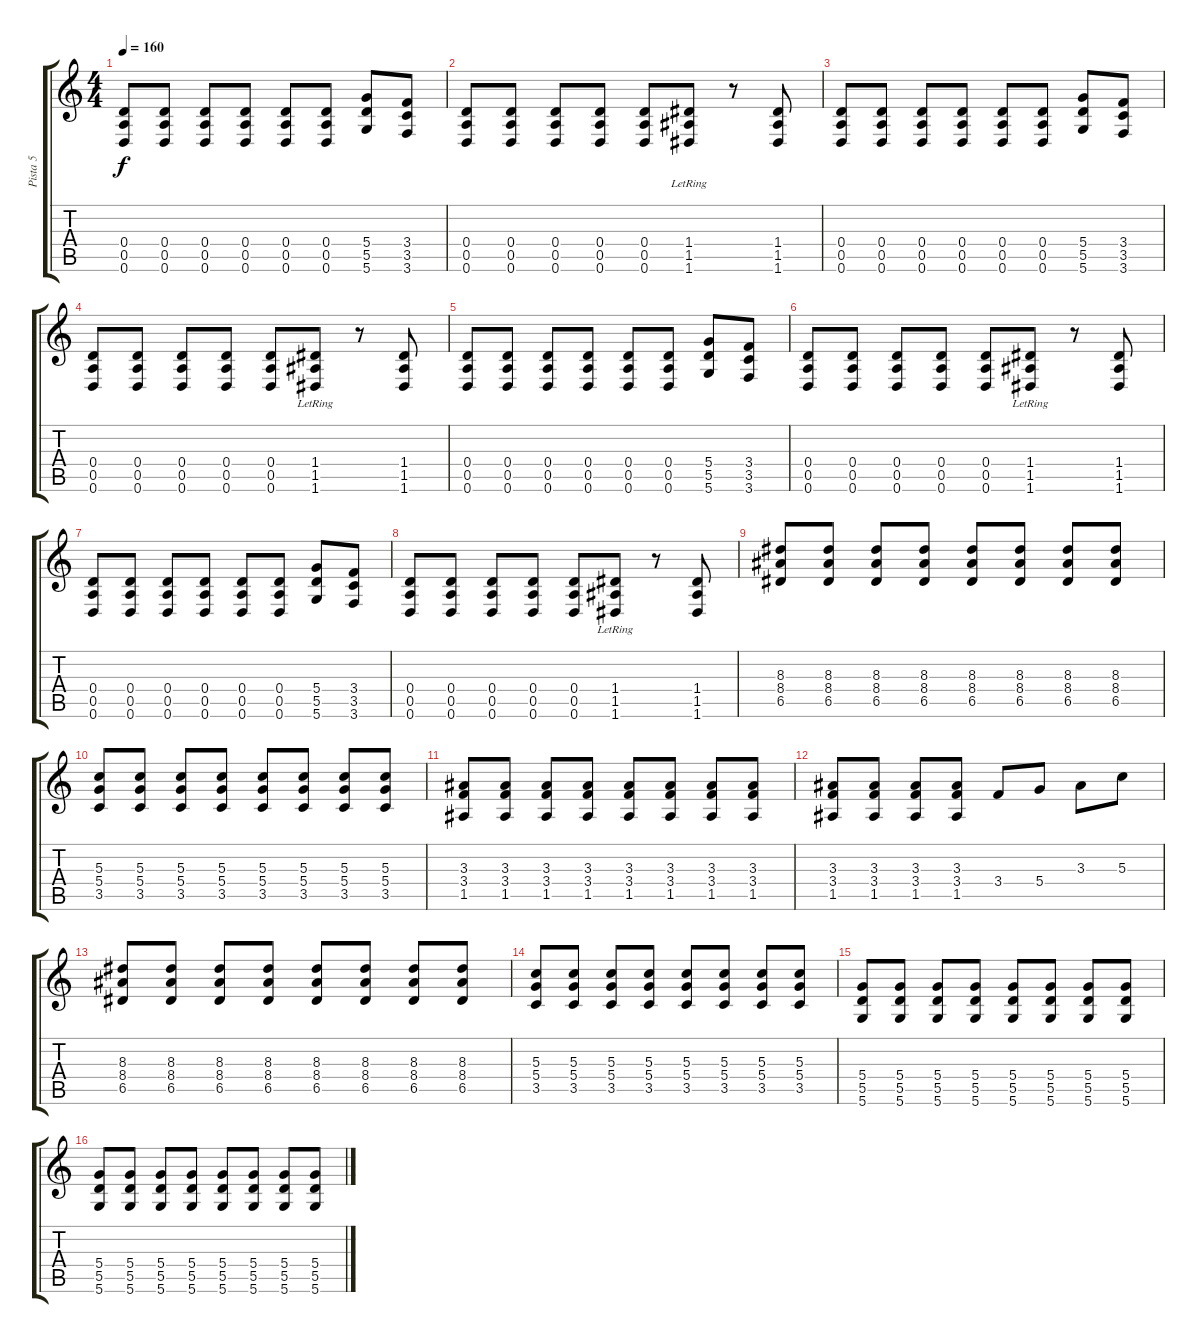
\track ("Pista 5" "Pista 5") {instrument distortionguitar}
\staff {score tabs}
\tuning (E4 B3 G3 D3 A2 D2) {hide}
\ts (4 4)
\tempo 160
\clef g2
\ks c
(0.4 0.5 0.6).8{dy f volume 15} (0.4 0.5 0.6).8 (0.4 0.5 0.6).8 (0.4 0.5 0.6).8 (0.4 0.5 0.6).8 (0.4 0.5 0.6).8 (5.4 5.5 5.6).8 (3.4 3.5 3.6).8 |
(0.4 0.5 0.6).8 (0.4 0.5 0.6).8 (0.4 0.5 0.6).8 (0.4 0.5 0.6).8 (0.4 0.5 0.6).8 (1.4{lr} 1.5{lr} 1.6{lr}).8 r.8 (1.4 1.5 1.6).8 |
(0.4 0.5 0.6).8{volume 15} (0.4 0.5 0.6).8 (0.4 0.5 0.6).8 (0.4 0.5 0.6).8 (0.4 0.5 0.6).8 (0.4 0.5 0.6).8 (5.4 5.5 5.6).8 (3.4 3.5 3.6).8 |
(0.4 0.5 0.6).8 (0.4 0.5 0.6).8 (0.4 0.5 0.6).8 (0.4 0.5 0.6).8 (0.4 0.5 0.6).8 (1.4{lr} 1.5{lr} 1.6{lr}).8 r.8 (1.4 1.5 1.6).8 |
(0.4 0.5 0.6).8{volume 15} (0.4 0.5 0.6).8 (0.4 0.5 0.6).8 (0.4 0.5 0.6).8 (0.4 0.5 0.6).8 (0.4 0.5 0.6).8 (5.4 5.5 5.6).8 (3.4 3.5 3.6).8 |
(0.4 0.5 0.6).8 (0.4 0.5 0.6).8 (0.4 0.5 0.6).8 (0.4 0.5 0.6).8 (0.4 0.5 0.6).8 (1.4{lr} 1.5{lr} 1.6{lr}).8 r.8 (1.4 1.5 1.6).8 |
(0.4 0.5 0.6).8{volume 15} (0.4 0.5 0.6).8 (0.4 0.5 0.6).8 (0.4 0.5 0.6).8 (0.4 0.5 0.6).8 (0.4 0.5 0.6).8 (5.4 5.5 5.6).8 (3.4 3.5 3.6).8 |
(0.4 0.5 0.6).8 (0.4 0.5 0.6).8 (0.4 0.5 0.6).8 (0.4 0.5 0.6).8 (0.4 0.5 0.6).8 (1.4{lr} 1.5{lr} 1.6{lr}).8 r.8 (1.4 1.5 1.6).8 |
(8.3 8.4 6.5).8 (8.3 8.4 6.5).8 (8.3 8.4 6.5).8 (8.3 8.4 6.5).8 (8.3 8.4 6.5).8 (8.3 8.4 6.5).8 (8.3 8.4 6.5).8 (8.3 8.4 6.5).8 |
(5.3 5.4 3.5).8 (5.3 5.4 3.5).8 (5.3 5.4 3.5).8 (5.3 5.4 3.5).8 (5.3 5.4 3.5).8 (5.3 5.4 3.5).8 (5.3 5.4 3.5).8 (5.3 5.4 3.5).8 |
(3.3 3.4 1.5).8 (3.3 3.4 1.5).8 (3.3 3.4 1.5).8 (3.3 3.4 1.5).8 (3.3 3.4 1.5).8 (3.3 3.4 1.5).8 (3.3 3.4 1.5).8 (3.3 3.4 1.5).8 |
(3.3 3.4 1.5).8 (3.3 3.4 1.5).8 (3.3 3.4 1.5).8 (3.3 3.4 1.5).8 3.4.8 5.4.8 3.3.8 5.3.8 |
(8.3 8.4 6.5).8 (8.3 8.4 6.5).8 (8.3 8.4 6.5).8 (8.3 8.4 6.5).8 (8.3 8.4 6.5).8 (8.3 8.4 6.5).8 (8.3 8.4 6.5).8 (8.3 8.4 6.5).8 |
(5.3 5.4 3.5).8 (5.3 5.4 3.5).8 (5.3 5.4 3.5).8 (5.3 5.4 3.5).8 (5.3 5.4 3.5).8 (5.3 5.4 3.5).8 (5.3 5.4 3.5).8 (5.3 5.4 3.5).8 |
(5.4 5.5 5.6).8 (5.4 5.5 5.6).8 (5.4 5.5 5.6).8 (5.4 5.5 5.6).8 (5.4 5.5 5.6).8 (5.4 5.5 5.6).8 (5.4 5.5 5.6).8 (5.4 5.5 5.6).8 |
(5.4 5.5 5.6).8 (5.4 5.5 5.6).8 (5.4 5.5 5.6).8 (5.4 5.5 5.6).8 (5.4 5.5 5.6).8 (5.4 5.5 5.6).8 (5.4 5.5 5.6).8 (5.4 5.5 5.6).8
